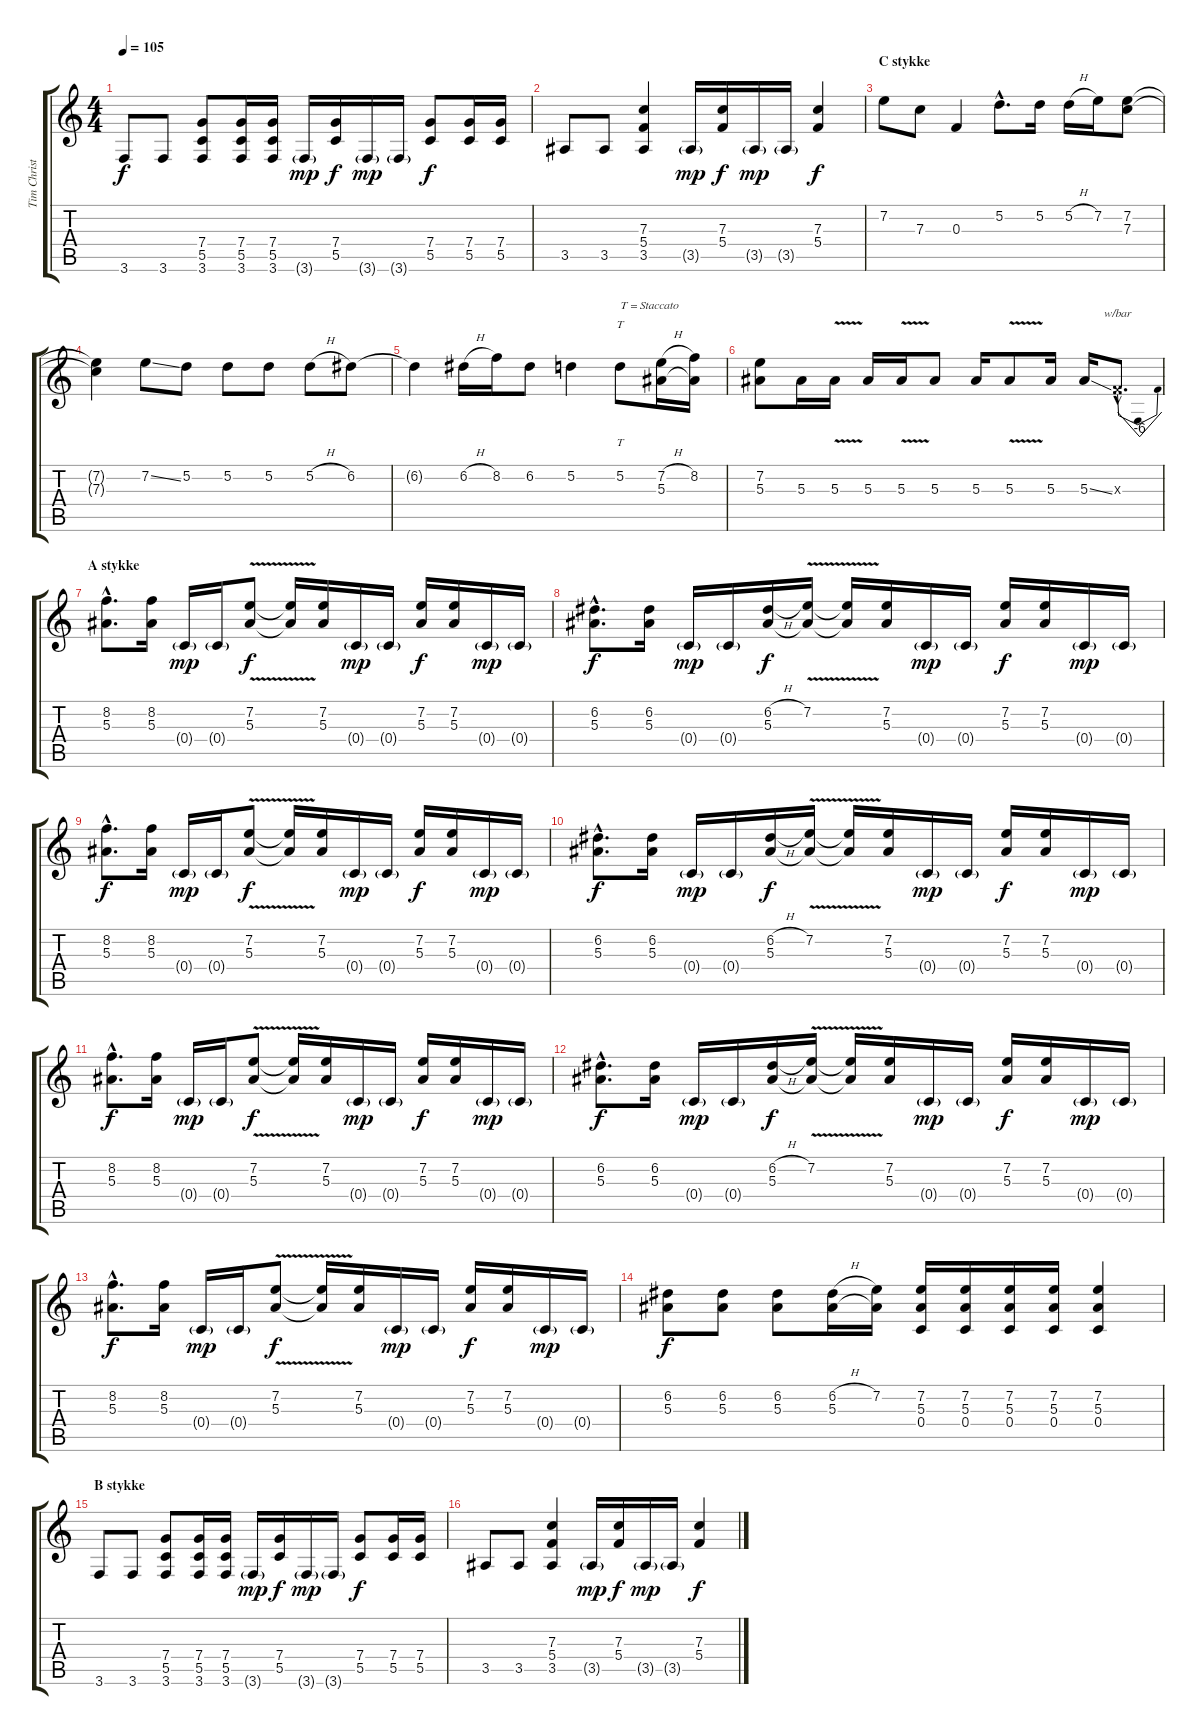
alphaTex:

\track ("Tim Christensen (Guitar 1)" "Tim Christ") {instrument distortionguitar}
\staff {score tabs}
\tuning (D4 A3 F3 C3 G2 D2) {hide}
\ts (4 4)
\tempo 105
\clef g2
\ks c
3.6.8{dy f} 3.6.8 (7.4 5.5 3.6).8 (7.4 5.5 3.6).16 (7.4 5.5 3.6).16 3.6{g}.16{dy mp} (7.4 5.5).16{dy f} 3.6{g}.16{dy mp} 3.6{g}.16 (7.4 5.5).8{dy f} (7.4 5.5).16 (7.4 5.5).16 |
3.5.8 3.5.8 (7.3 5.4 3.5).4 3.5{g}.16{dy mp} (7.3 5.4).16{dy f} 3.5{g}.16{dy mp} 3.5{g}.16 (7.3 5.4).4{dy f} |
\section ("" "C stykke")
7.2.8 7.3.8 0.3.4 5.2{hac}.8{d} 5.2.16 5.2{h}.16 7.2.16 (7.2 7.3).8 |
(7.2{t} 7.3{t}).4 7.2{ss}.8 5.2.8 5.2.8 5.2.8 5.2{h}.8 6.2.8 |
6.2{t}.4 6.2{h}.16 8.2.16 6.2.8 5.2.4 5.2.8{tt txt "T = Staccato"} (7.2{h} 5.3).16 (8.2 5.3{t}).16 |
(7.2 5.3).8 5.3.16 5.3{v}.16 5.3.16 5.3{v}.16 5.3.8 5.3.16 5.3{v}.8 5.3.16 5.3{ss}.16 0.3{hac x}.8{d tbe (dip default 0 0 30 -24 60 0)} |
\section ("" "A stykke")
(8.2{hac} 5.3{hac}).8{d} (8.2 5.3).16 0.4{g}.16{dy mp} 0.4{g}.16 (7.2{v} 5.3{v}).8{dy f} (7.2{t} 5.3{t}).16 (7.2 5.3).16 0.4{g}.16{dy mp} 0.4{g}.16 (7.2 5.3).16{dy f} (7.2 5.3).16 0.4{g}.16{dy mp} 0.4{g}.16 |
(6.2{hac} 5.3{hac}).8{d dy f} (6.2 5.3).16 0.4{g}.16{dy mp} 0.4{g}.16 (6.2{h} 5.3).16{dy f} (7.2{v} 5.3{v t}).16 (7.2{t} 5.3{t}).16 (7.2 5.3).16 0.4{g}.16{dy mp} 0.4{g}.16 (7.2 5.3).16{dy f} (7.2 5.3).16 0.4{g}.16{dy mp} 0.4{g}.16 |
(8.2{hac} 5.3{hac}).8{d dy f} (8.2 5.3).16 0.4{g}.16{dy mp} 0.4{g}.16 (7.2{v} 5.3{v}).8{dy f} (7.2{t} 5.3{t}).16 (7.2 5.3).16 0.4{g}.16{dy mp} 0.4{g}.16 (7.2 5.3).16{dy f} (7.2 5.3).16 0.4{g}.16{dy mp} 0.4{g}.16 |
(6.2{hac} 5.3{hac}).8{d dy f} (6.2 5.3).16 0.4{g}.16{dy mp} 0.4{g}.16 (6.2{h} 5.3).16{dy f} (7.2{v} 5.3{v t}).16 (7.2{t} 5.3{t}).16 (7.2 5.3).16 0.4{g}.16{dy mp} 0.4{g}.16 (7.2 5.3).16{dy f} (7.2 5.3).16 0.4{g}.16{dy mp} 0.4{g}.16 |
(8.2{hac} 5.3{hac}).8{d dy f} (8.2 5.3).16 0.4{g}.16{dy mp} 0.4{g}.16 (7.2{v} 5.3{v}).8{dy f} (7.2{t} 5.3{t}).16 (7.2 5.3).16 0.4{g}.16{dy mp} 0.4{g}.16 (7.2 5.3).16{dy f} (7.2 5.3).16 0.4{g}.16{dy mp} 0.4{g}.16 |
(6.2{hac} 5.3{hac}).8{d dy f} (6.2 5.3).16 0.4{g}.16{dy mp} 0.4{g}.16 (6.2{h} 5.3).16{dy f} (7.2{v} 5.3{v t}).16 (7.2{t} 5.3{t}).16 (7.2 5.3).16 0.4{g}.16{dy mp} 0.4{g}.16 (7.2 5.3).16{dy f} (7.2 5.3).16 0.4{g}.16{dy mp} 0.4{g}.16 |
(8.2{hac} 5.3{hac}).8{d dy f} (8.2 5.3).16 0.4{g}.16{dy mp} 0.4{g}.16 (7.2{v} 5.3{v}).8{dy f} (7.2{t} 5.3{t}).16 (7.2 5.3).16 0.4{g}.16{dy mp} 0.4{g}.16 (7.2 5.3).16{dy f} (7.2 5.3).16 0.4{g}.16{dy mp} 0.4{g}.16 |
(6.2 5.3).8{dy f} (6.2 5.3).8 (6.2 5.3).8 (6.2{h} 5.3).16 (7.2 5.3{t}).16 (7.2 5.3 0.4).16 (7.2 5.3 0.4).16 (7.2 5.3 0.4).16 (7.2 5.3 0.4).16 (7.2 5.3 0.4).4 |
\section ("" "B stykke")
3.6.8 3.6.8 (7.4 5.5 3.6).8 (7.4 5.5 3.6).16 (7.4 5.5 3.6).16 3.6{g}.16{dy mp} (7.4 5.5).16{dy f} 3.6{g}.16{dy mp} 3.6{g}.16 (7.4 5.5).8{dy f} (7.4 5.5).16 (7.4 5.5).16 |
3.5.8 3.5.8 (7.3 5.4 3.5).4 3.5{g}.16{dy mp} (7.3 5.4).16{dy f} 3.5{g}.16{dy mp} 3.5{g}.16 (7.3 5.4).4{dy f}
